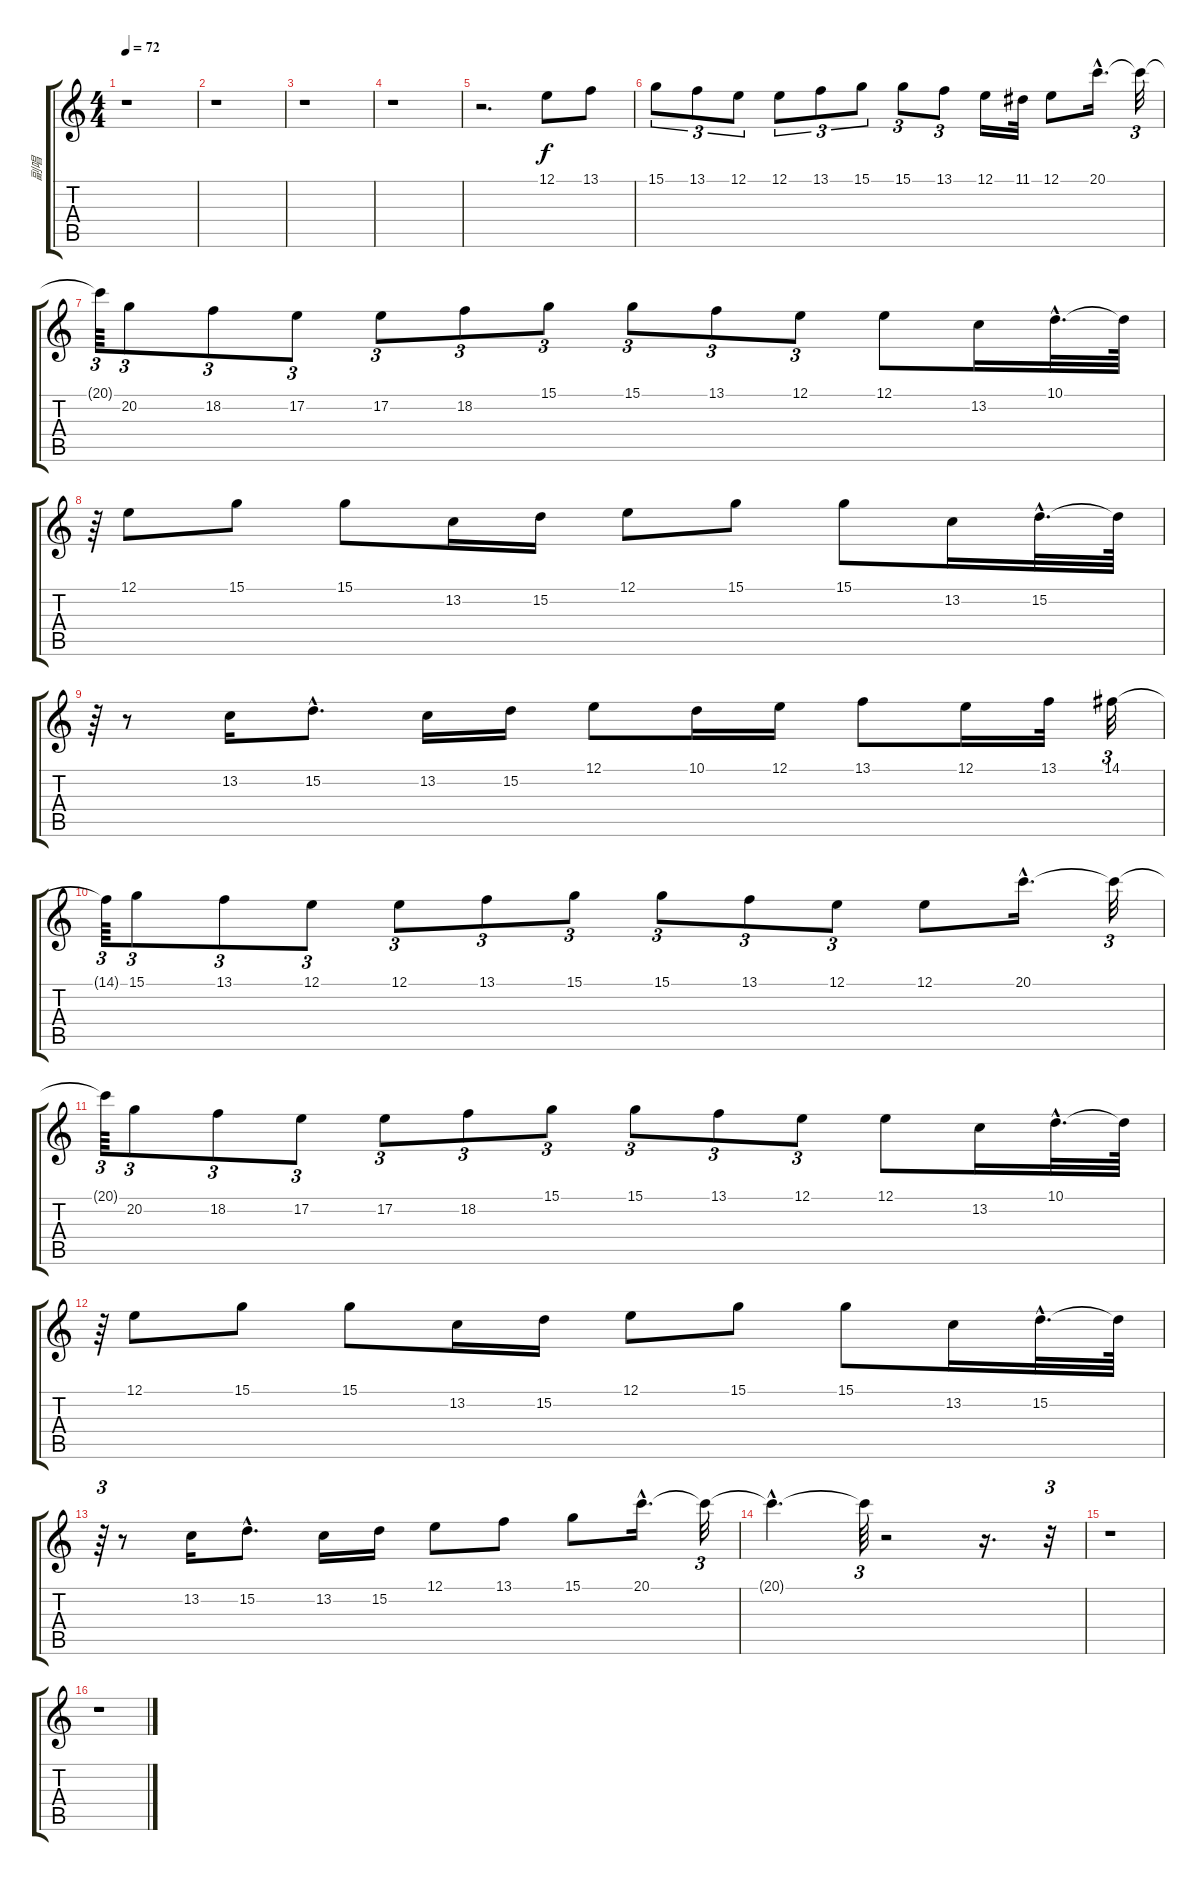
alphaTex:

\track ("副唱" "副唱") {instrument flute}
\staff {score tabs}
\tuning (E4 B3 G3 D3 A2 E2) {hide}
\ts (4 4)
\tempo 72
\clef g2
\ks c
r.1{dy f} |
r.1 |
r.1 |
r.1 |
r.2{d} 12.1.8 13.1.8 |
15.1.8{tu (3 2)} 13.1.8{tu (3 2)} 12.1.8{tu (3 2)} 12.1.8{tu (3 2)} 13.1.8{tu (3 2)} 15.1.8{tu (3 2)} 15.1.8{tu (3 2)} 13.1.8{tu (3 2)} 12.1.16 11.1.32 12.1.8 20.1{hac}.16{d} 20.1{t}.32{tu (3 2)} |
20.1{t}.64{tu (3 2)} 20.2.8{tu (3 2)} 18.2.8{tu (3 2)} 17.2.8{tu (3 2)} 17.2.8{tu (3 2)} 18.2.8{tu (3 2)} 15.1.8{tu (3 2)} 15.1.8{tu (3 2)} 13.1.8{tu (3 2)} 12.1.8{tu (3 2)} 12.1.8 13.2.16 10.1{hac}.32{d} 10.1{t}.64 |
r.64{tu (3 2)} 12.1.8 15.1.8 15.1.8 13.2.16 15.2.16 12.1.8 15.1.8 15.1.8 13.2.16 15.2{hac}.32{d} 15.2{t}.64 |
r.64{tu (3 2)} r.8 13.2.16 15.2{hac}.8{d} 13.2.16 15.2.16 12.1.8 10.1.16 12.1.16 13.1.8 12.1.16 13.1.32 14.1.32{tu (3 2)} |
14.1{t}.64{tu (3 2)} 15.1.8{tu (3 2)} 13.1.8{tu (3 2)} 12.1.8{tu (3 2)} 12.1.8{tu (3 2)} 13.1.8{tu (3 2)} 15.1.8{tu (3 2)} 15.1.8{tu (3 2)} 13.1.8{tu (3 2)} 12.1.8{tu (3 2)} 12.1.8 20.1{hac}.16{d} 20.1{t}.32{tu (3 2)} |
20.1{t}.64{tu (3 2)} 20.2.8{tu (3 2)} 18.2.8{tu (3 2)} 17.2.8{tu (3 2)} 17.2.8{tu (3 2)} 18.2.8{tu (3 2)} 15.1.8{tu (3 2)} 15.1.8{tu (3 2)} 13.1.8{tu (3 2)} 12.1.8{tu (3 2)} 12.1.8 13.2.16 10.1{hac}.32{d} 10.1{t}.64 |
r.64{tu (3 2)} 12.1.8 15.1.8 15.1.8 13.2.16 15.2.16 12.1.8 15.1.8 15.1.8 13.2.16 15.2{hac}.32{d} 15.2{t}.64 |
r.64{tu (3 2)} r.8 13.2.16 15.2{hac}.8{d} 13.2.16 15.2.16 12.1.8 13.1.8 15.1.8 20.1{hac}.16{d} 20.1{t}.32{tu (3 2)} |
20.1{hac t}.4{d} 20.1{t}.64{tu (3 2)} r.2 r.16{d} r.32{tu (3 2)} |
r.1 |
r.1
